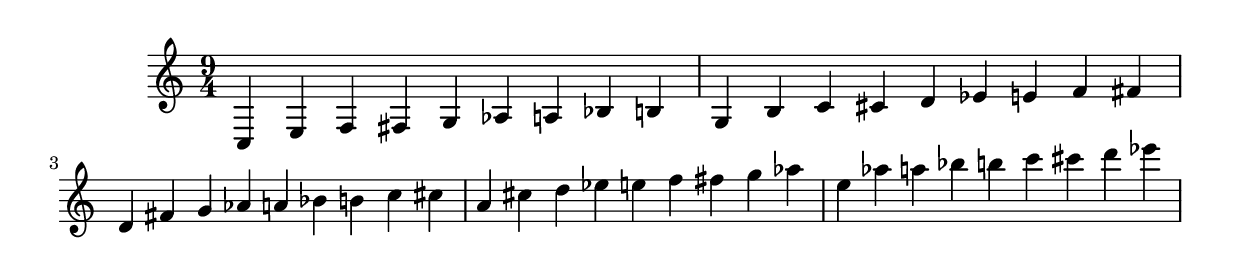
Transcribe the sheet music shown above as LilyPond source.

% 2018-02-27 22:34

\version "2.18.2"
\language "english"

\header {
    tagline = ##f
}

\layout {}

\paper {}

\score {
    \new Staff {
        \time 9/4
        c4
        e4
        f4
        fs4
        g4
        af4
        a4
        bf4
        b4
        g4
        b4
        c'4
        cs'4
        d'4
        ef'4
        e'4
        f'4
        fs'4
        d'4
        fs'4
        g'4
        af'4
        a'4
        bf'4
        b'4
        c''4
        cs''4
        a'4
        cs''4
        d''4
        ef''4
        e''4
        f''4
        fs''4
        g''4
        af''4
        e''4
        af''4
        a''4
        bf''4
        b''4
        c'''4
        cs'''4
        d'''4
        ef'''4
    }
}